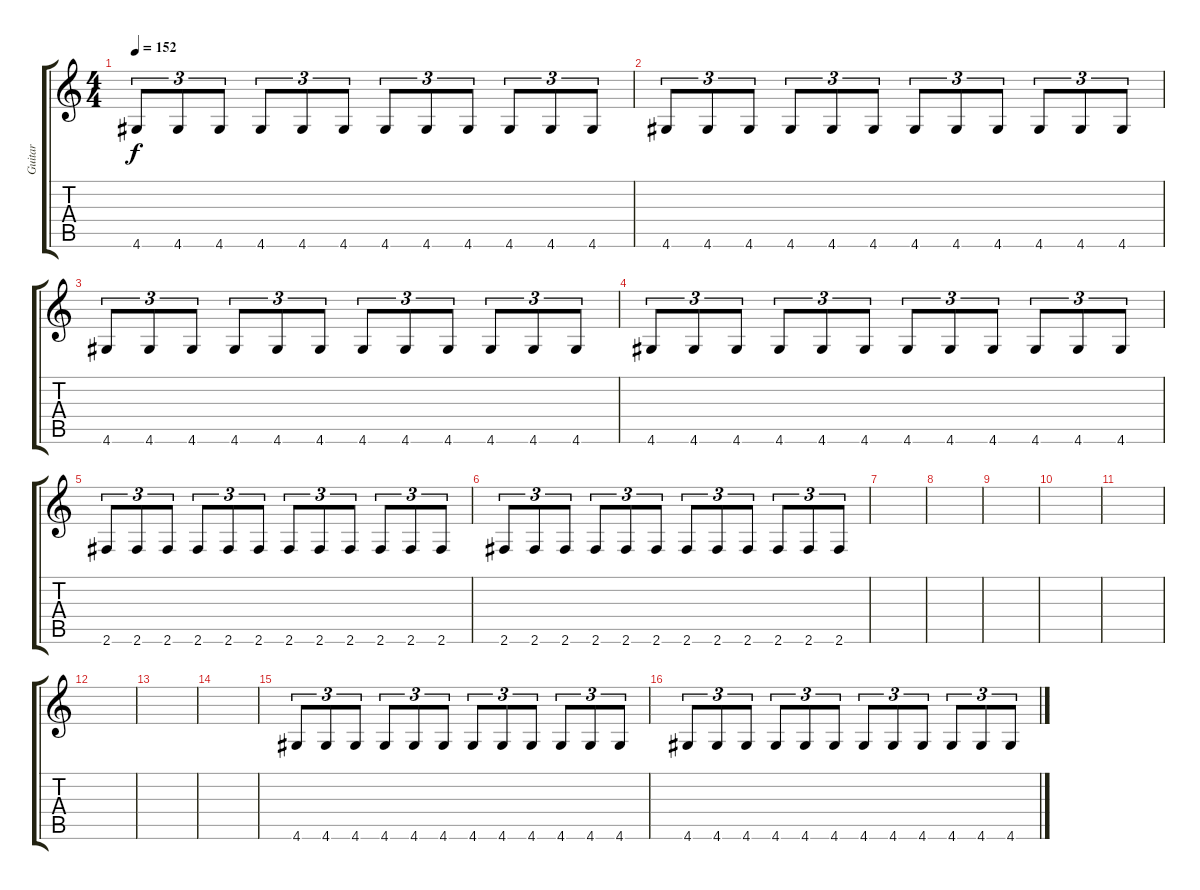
\track ("Guitar" "Guitar") {instrument electricguitarmuted}
\staff {score tabs}
\tuning (E4 B3 G3 D3 A2 E2) {hide}
\ts (4 4)
\tempo 152
\clef g2
\ks c
4.6.8{tu (3 2) dy f} 4.6.8{tu (3 2)} 4.6.8{tu (3 2)} 4.6.8{tu (3 2)} 4.6.8{tu (3 2)} 4.6.8{tu (3 2)} 4.6.8{tu (3 2)} 4.6.8{tu (3 2)} 4.6.8{tu (3 2)} 4.6.8{tu (3 2)} 4.6.8{tu (3 2)} 4.6.8{tu (3 2)} |
4.6.8{tu (3 2)} 4.6.8{tu (3 2)} 4.6.8{tu (3 2)} 4.6.8{tu (3 2)} 4.6.8{tu (3 2)} 4.6.8{tu (3 2)} 4.6.8{tu (3 2)} 4.6.8{tu (3 2)} 4.6.8{tu (3 2)} 4.6.8{tu (3 2)} 4.6.8{tu (3 2)} 4.6.8{tu (3 2)} |
4.6.8{tu (3 2)} 4.6.8{tu (3 2)} 4.6.8{tu (3 2)} 4.6.8{tu (3 2)} 4.6.8{tu (3 2)} 4.6.8{tu (3 2)} 4.6.8{tu (3 2)} 4.6.8{tu (3 2)} 4.6.8{tu (3 2)} 4.6.8{tu (3 2)} 4.6.8{tu (3 2)} 4.6.8{tu (3 2)} |
4.6.8{tu (3 2)} 4.6.8{tu (3 2)} 4.6.8{tu (3 2)} 4.6.8{tu (3 2)} 4.6.8{tu (3 2)} 4.6.8{tu (3 2)} 4.6.8{tu (3 2)} 4.6.8{tu (3 2)} 4.6.8{tu (3 2)} 4.6.8{tu (3 2)} 4.6.8{tu (3 2)} 4.6.8{tu (3 2)} |
2.6.8{tu (3 2)} 2.6.8{tu (3 2)} 2.6.8{tu (3 2)} 2.6.8{tu (3 2)} 2.6.8{tu (3 2)} 2.6.8{tu (3 2)} 2.6.8{tu (3 2)} 2.6.8{tu (3 2)} 2.6.8{tu (3 2)} 2.6.8{tu (3 2)} 2.6.8{tu (3 2)} 2.6.8{tu (3 2)} |
2.6.8{tu (3 2)} 2.6.8{tu (3 2)} 2.6.8{tu (3 2)} 2.6.8{tu (3 2)} 2.6.8{tu (3 2)} 2.6.8{tu (3 2)} 2.6.8{tu (3 2)} 2.6.8{tu (3 2)} 2.6.8{tu (3 2)} 2.6.8{tu (3 2)} 2.6.8{tu (3 2)} 2.6.8{tu (3 2)} |
|
|
|
|
|
|
|
|
4.6.8{tu (3 2)} 4.6.8{tu (3 2)} 4.6.8{tu (3 2)} 4.6.8{tu (3 2)} 4.6.8{tu (3 2)} 4.6.8{tu (3 2)} 4.6.8{tu (3 2)} 4.6.8{tu (3 2)} 4.6.8{tu (3 2)} 4.6.8{tu (3 2)} 4.6.8{tu (3 2)} 4.6.8{tu (3 2)} |
4.6.8{tu (3 2)} 4.6.8{tu (3 2)} 4.6.8{tu (3 2)} 4.6.8{tu (3 2)} 4.6.8{tu (3 2)} 4.6.8{tu (3 2)} 4.6.8{tu (3 2)} 4.6.8{tu (3 2)} 4.6.8{tu (3 2)} 4.6.8{tu (3 2)} 4.6.8{tu (3 2)} 4.6.8{tu (3 2)}
